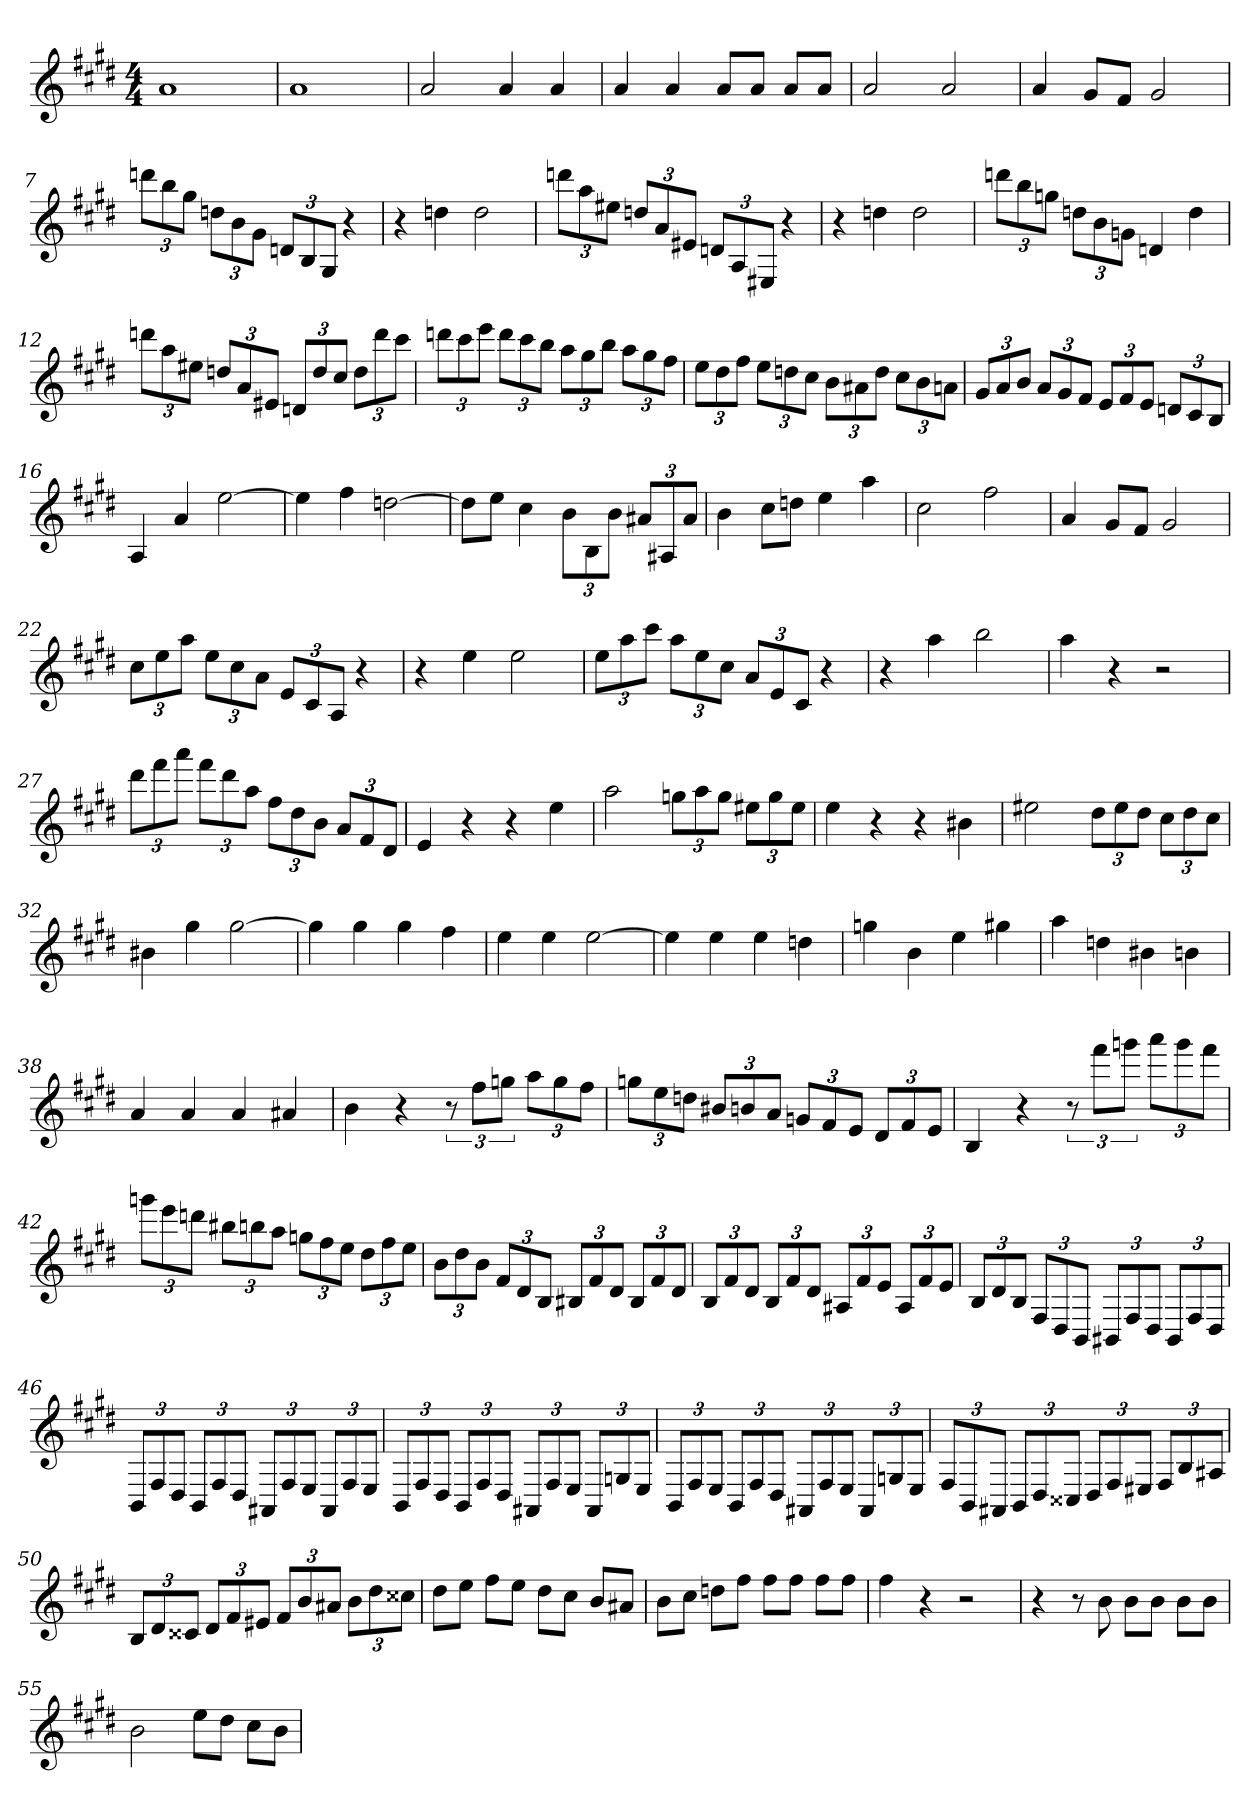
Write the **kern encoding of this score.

**kern
*part1
*staff1
*clefG2
*k[f#c#g#d#]
*E:
*M4/4
=1
1a
=2
1a
=3
2a
4a
4a
=4
4a
4a
8a/L
8a/J
8a/L
8a/J
=5
2a
2a
=6
4a
8g#/L
8f#/J
2g#
=7
12dddn\L
12bb\
12gg#\J
12ddn\L
12b\
12g#\J
12dn/L
12B/
12G#/J
4r
=8
4r
4ddn
2dd
=9
12dddn\L
12aa\
12ee#X\J
12ddn/L
12a/
12e#X/J
12dn/L
12A/
12E#X/J
4r
=10
4r
4ddn
2dd
=11
12dddn\L
12bb\
12ggn\J
12ddn\L
12b\
12gn\J
4dn
4dd
=12
12dddn\L
12aa\
12ee#X\J
12ddn/L
12a/
12e#X/J
12dn/L
12dd/
12cc#/J
12dd\L
12ddd\
12ccc#\J
=13
12dddn\L
12ccc#\
12eee\J
12ddd\L
12ccc#\
12bb\J
12aa\L
12gg#\
12bb\J
12aa\L
12gg#\
12ff#\J
=14
12ee\L
12dd#\
12ff#\J
12ee\L
12ddn\
12cc#\J
12b\L
12a#X\
12dd\J
12cc#\L
12b\
12an\J
=15
12g#/L
12a/
12b/J
12a/L
12g#/
12f#/J
12e/L
12f#/
12e/J
12dn/L
12c#/
12B/J
=16
4A
4a
[2ee
=17
4ee]
4ff#
[2ddn
=18
8dd\L]
8ee\J
4cc#
12b\L
12B\
12b\J
12a#X/L
12A#X/
12a#/J
=19
4b
8cc#\L
8ddn\J
4ee
4aa
=20
2cc#
2ff#
=21
4a
8g#/L
8f#/J
2g#
=22
12cc#\L
12ee\
12aa\J
12ee\L
12cc#\
12a\J
12e/L
12c#/
12A/J
4r
=23
4r
4ee
2ee
=24
12ee\L
12aa\
12ccc#\J
12aa\L
12ee\
12cc#\J
12a/L
12e/
12c#/J
4r
=25
4r
4aa
2bb
=26
4aa
4r
2r
=27
12ddd#\L
12fff#\
12aaa\J
12fff#\L
12ddd#\
12aa\J
12ff#\L
12dd#\
12b\J
12a/L
12f#/
12d#/J
=28
4e
4r
4r
4ee
=29
2aa
12ggn\L
12aa\
12gg\J
12ee#X\L
12gg\
12ee#\J
=30
4ee
4r
4r
4b#X
=31
2ee#X
12dd#\L
12ee#\
12dd#\J
12cc#\L
12dd#\
12cc#\J
=32
4b#X
4gg#
[2gg#
=33
4gg#]
4gg#
4gg#
4ff#
=34
4ee
4ee
[2ee
=35
4ee]
4ee
4ee
4ddn
=36
4ggn
4b
4ee
4gg#X
=37
4aa
4ddn
4b#X
4bn
=38
4a
4a
4a
4a#X
=39
4b
4r
12r
12ff#\L
12ggn\J
12aa\L
12gg\
12ff#\J
=40
12ggn\L
12ee\
12ddn\J
12b#X/L
12bn/
12a/J
12gn/L
12f#/
12e/J
12d#/L
12f#/
12e/J
=41
4B
4r
12r
12fff#\L
12gggn\J
12aaa\L
12ggg\
12fff#\J
=42
12gggn\L
12eee\
12dddn\J
12bb#X\L
12bbn\
12aa\J
12ggn\L
12ff#\
12ee\J
12dd#\L
12ff#\
12ee\J
=43
12b\L
12dd#\
12b\J
12f#/L
12d#/
12B/J
12B#X/L
12f#/
12d#/J
12B#/L
12f#/
12d#/J
=44
12B/L
12f#/
12d#/J
12B/L
12f#/
12d#/J
12A#X/L
12f#/
12e/J
12A#/L
12f#/
12e/J
=45
12B/L
12d#/
12B/J
12F#/L
12D#/
12BB/J
12BB#X/L
12F#/
12D#/J
12BB#/L
12F#/
12D#/J
=46
12BB/L
12F#/
12D#/J
12BB/L
12F#/
12D#/J
12AA#X/L
12F#/
12E/J
12AA#/L
12F#/
12E/J
=47
12BB/L
12F#/
12D#/J
12BB/L
12F#/
12D#/J
12AA#X/L
12F#/
12E/J
12AA#/L
12Gn/
12E/J
=48
12BB/L
12F#/
12E/J
12BB/L
12F#/
12D#/J
12AA#X/L
12F#/
12E/J
12AA#/L
12Gn/
12E/J
=49
12F#/L
12BB/
12AA#X/J
12BB/L
12D#/
12C##X/J
12D#/L
12F#/
12E#X/J
12F#/L
12B/
12A#X/J
=50
12B/L
12d#/
12c##X/J
12d#/L
12f#/
12e#X/J
12f#/L
12b/
12a#X/J
12b\L
12dd#\
12cc##X\J
=51
8dd#\L
8ee\J
8ff#\L
8ee\J
8dd#\L
8cc#\J
8b/L
8a#X/J
=52
8b\L
8cc#\J
8ddn\L
8ff#\J
8ff#\L
8ff#\J
8ff#\L
8ff#\J
=53
4ff#
4r
2r
=54
4r
8r
8b
8b\L
8b\J
8b\L
8b\J
=55
2b
8ee\L
8dd#\J
8cc#\L
8b\J
=
*-
